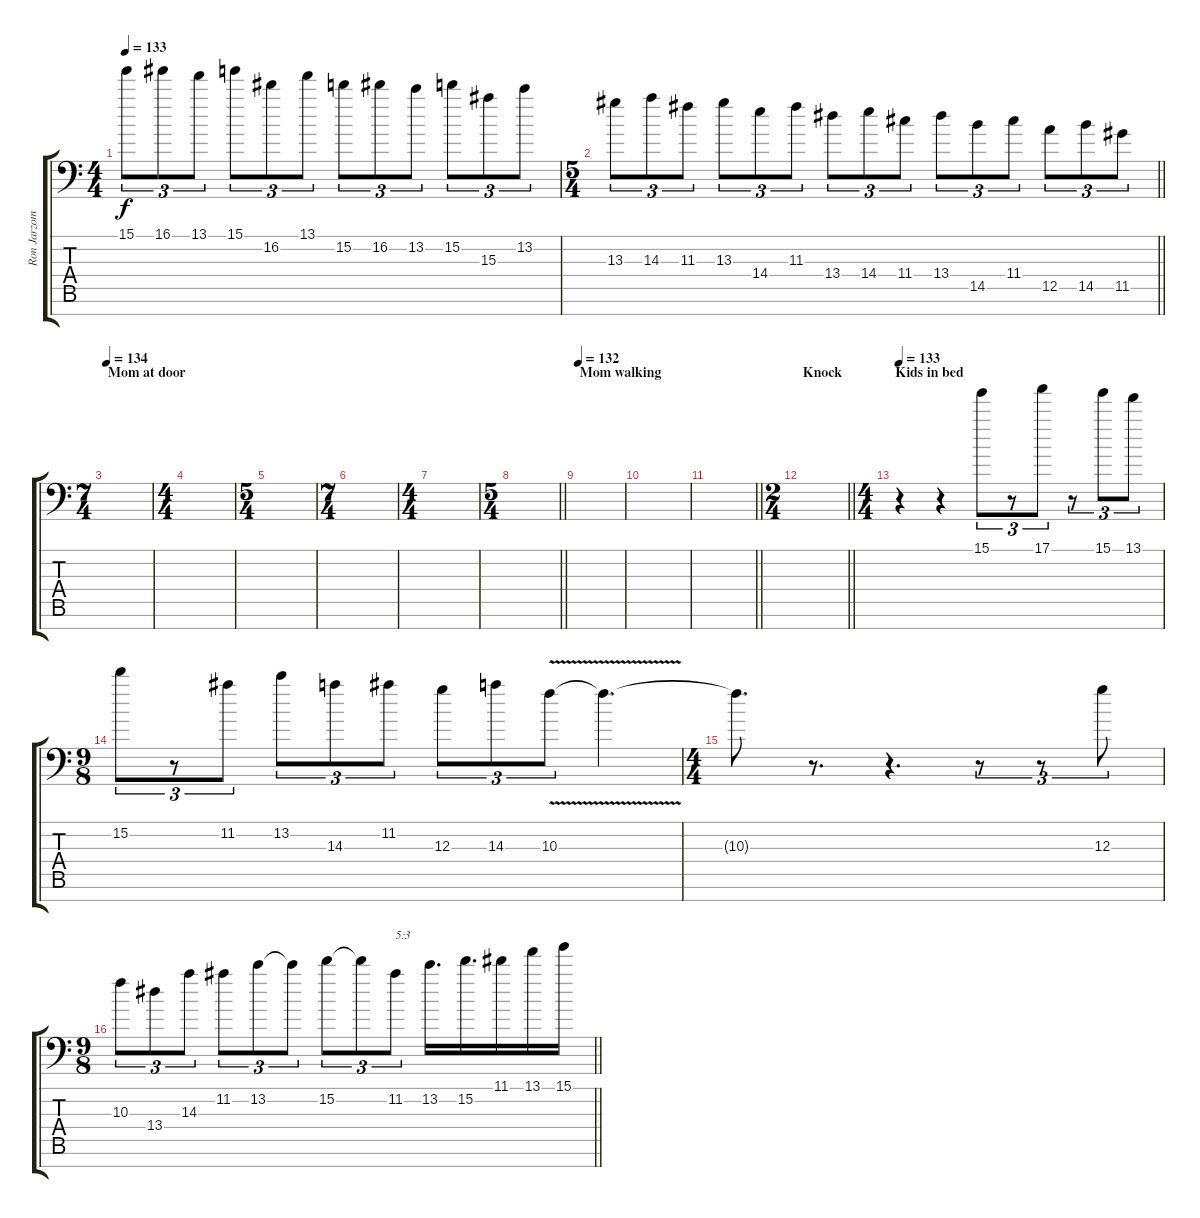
\track ("Ron Jarzombek Lead 3" "Ron Jarzom") {instrument distortionguitar}
\staff {score tabs}
\tuning (E4 B3 G3 D3 A2 E2 A1) {hide}
\ts (4 4)
\tempo 133
\clef f4
\ks c
15.1.8{tu (3 2) dy f} 16.1.8{tu (3 2)} 13.1.8{tu (3 2)} 15.1.8{tu (3 2)} 16.2.8{tu (3 2)} 13.1.8{tu (3 2)} 15.2.8{tu (3 2)} 16.2.8{tu (3 2)} 13.2.8{tu (3 2)} 15.2.8{tu (3 2)} 15.3.8{tu (3 2)} 13.2.8{tu (3 2)} |
\ts (5 4)
\barLineRight lightlight
13.3.8{tu (3 2)} 14.3.8{tu (3 2)} 11.3.8{tu (3 2)} 13.3.8{tu (3 2)} 14.4.8{tu (3 2)} 11.3.8{tu (3 2)} 13.4.8{tu (3 2)} 14.4.8{tu (3 2)} 11.4.8{tu (3 2)} 13.4.8{tu (3 2)} 14.5.8{tu (3 2)} 11.4.8{tu (3 2)} 12.5.8{tu (3 2)} 14.5.8{tu (3 2)} 11.5.8{tu (3 2)} |
\ts (7 4)
\section ("" "Mom at door")
\tempo 134
|
\ts (4 4)
|
\ts (5 4)
|
\ts (7 4)
|
\ts (4 4)
|
\ts (5 4)
\barLineRight lightlight
|
\section ("" "Mom walking")
\tempo 132
|
|
\barLineRight lightlight
|
\ts (2 4)
\section ("" "Knock")
\barLineRight lightlight
|
\ts (4 4)
\section ("" "Kids in bed")
\tempo 133
r.4 r.4 15.1.8{tu (3 2)} r.8{tu (3 2)} 17.1.8{tu (3 2)} r.8{tu (3 2)} 15.1.8{tu (3 2)} 13.1.8{tu (3 2)} |
\ts (9 8)
15.2.8{tu (3 2)} r.8{tu (3 2)} 11.2.8{tu (3 2)} 13.2.8{tu (3 2)} 14.3.8{tu (3 2)} 11.2.8{tu (3 2)} 12.3.8{tu (3 2)} 14.3.8{tu (3 2)} 10.3{v}.8{tu (3 2)} 10.3{t}.4{d} |
\ts (4 4)
10.3{t}.8{d} r.8{d} r.4{d} r.8{tu (3 2)} r.8{tu (3 2)} 12.3.8{tu (3 2)} |
\ts (9 8)
\barLineRight lightlight
10.3.8{tu (3 2)} 13.4.8{tu (3 2)} 14.3.8{tu (3 2)} 11.2.8{tu (3 2)} 13.2.8{tu (3 2)} 13.2{t}.8{tu (3 2)} 15.2.8{tu (3 2)} 15.2{t}.8{tu (3 2)} 11.2.8{tu (3 2) txt "5:3"} 13.2.16{d} 15.2.16{d} 11.1.16 13.1.16 15.1.16
